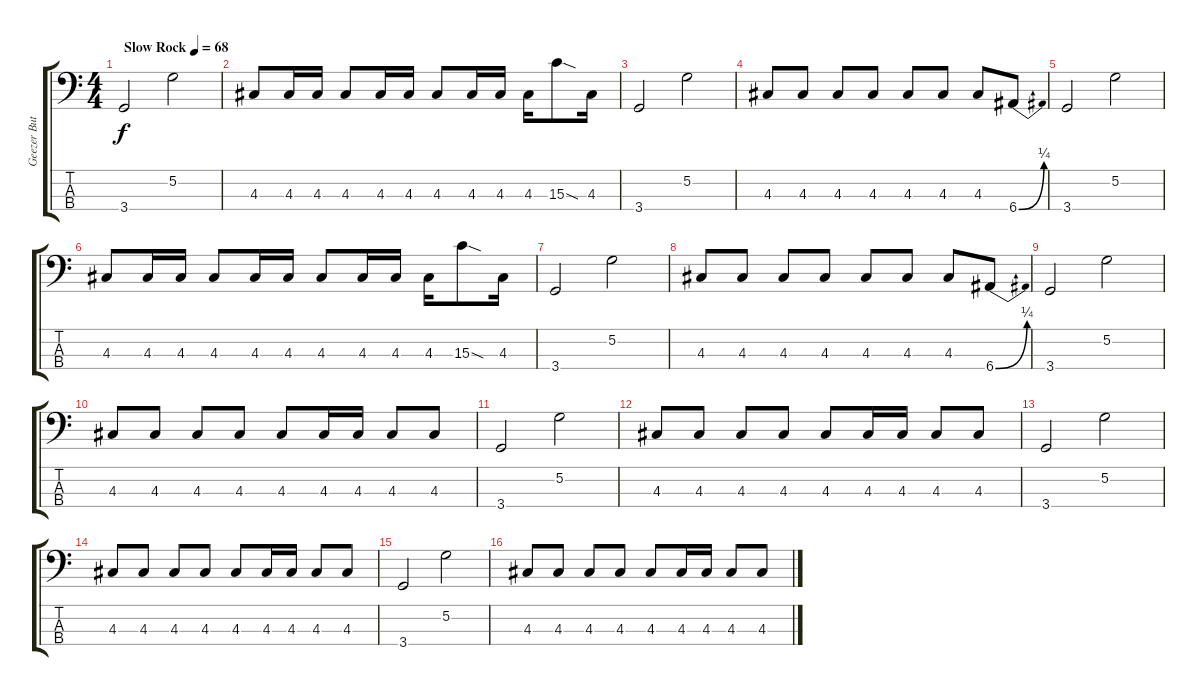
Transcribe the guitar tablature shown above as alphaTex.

\track ("Geezer Butler" "Geezer But") {instrument electricbassfinger}
\staff {score tabs}
\tuning (G2 D2 A1 E1) {hide}
\ts (4 4)
\tempo (68 "Slow Rock")
\clef f4
\ks c
3.4.2{dy f instrument electricbassfinger} 5.2.2 |
4.3.8 4.3.16 4.3.16 4.3.8 4.3.16 4.3.16 4.3.8 4.3.16 4.3.16 4.3.16 15.3{sod}.8 4.3.16 |
3.4.2 5.2.2 |
4.3.8 4.3.8 4.3.8 4.3.8 4.3.8 4.3.8 4.3.8 6.4{be (bend 0 0 60 1)}.8 |
3.4.2 5.2.2 |
4.3.8 4.3.16 4.3.16 4.3.8 4.3.16 4.3.16 4.3.8 4.3.16 4.3.16 4.3.16 15.3{sod}.8 4.3.16 |
3.4.2 5.2.2 |
4.3.8 4.3.8 4.3.8 4.3.8 4.3.8 4.3.8 4.3.8 6.4{be (bend 0 0 60 1)}.8 |
3.4.2 5.2.2 |
4.3.8 4.3.8 4.3.8 4.3.8 4.3.8 4.3.16 4.3.16 4.3.8 4.3.8 |
3.4.2 5.2.2 |
4.3.8 4.3.8 4.3.8 4.3.8 4.3.8 4.3.16 4.3.16 4.3.8 4.3.8 |
3.4.2 5.2.2 |
4.3.8 4.3.8 4.3.8 4.3.8 4.3.8 4.3.16 4.3.16 4.3.8 4.3.8 |
3.4.2 5.2.2 |
4.3.8 4.3.8 4.3.8 4.3.8 4.3.8 4.3.16 4.3.16 4.3.8 4.3.8
